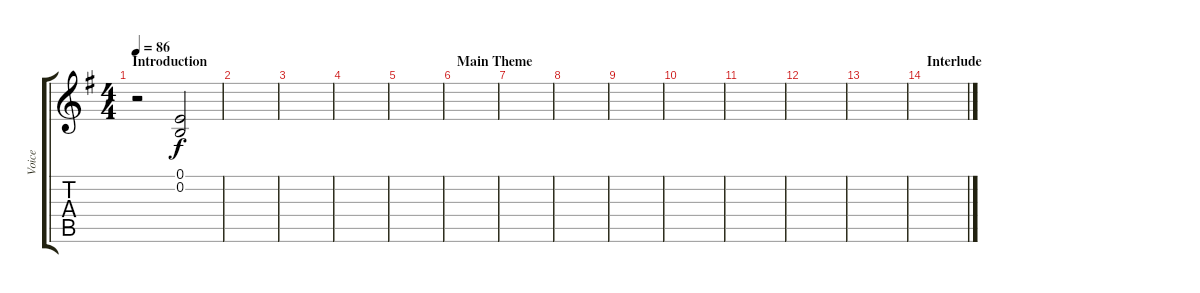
\track ("Voice" "Voice") {instrument lead2sawtooth}
\staff {score tabs}
\tuning (E4 B3 G3 D3 A2 E2) {hide}
\ts (4 4)
\section ("" "Introduction")
\tempo 86
\clef g2
\ks eminor
r.2{dy f instrument reversecymbal} (0.1 0.2).2 |
|
|
|
|
\section ("" "Main Theme")
|
|
|
|
|
|
|
|
\section ("" "Interlude")
